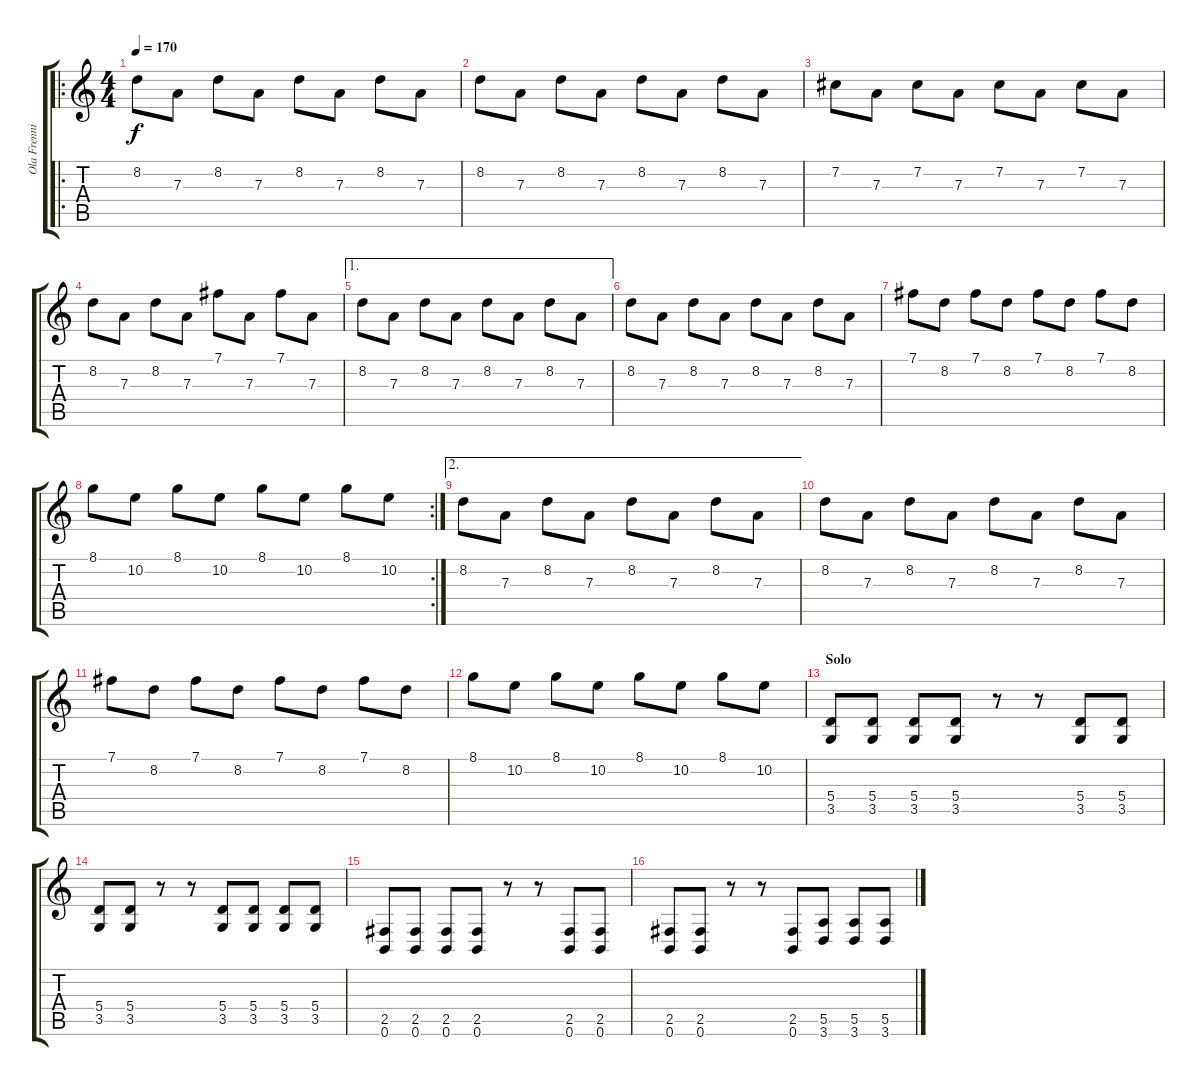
\track ("Ola Frenning" "Ola Frenni") {instrument distortionguitar}
\staff {score tabs}
\tuning (B3 Gb3 D3 A2 E2 B1) {hide}
\ro
\ts (4 4)
\tempo 170
\clef g2
\ks c
8.2.8{dy f} 7.3.8 8.2.8 7.3.8 8.2.8 7.3.8 8.2.8 7.3.8 |
8.2.8 7.3.8 8.2.8 7.3.8 8.2.8 7.3.8 8.2.8 7.3.8 |
7.2.8 7.3.8 7.2.8 7.3.8 7.2.8 7.3.8 7.2.8 7.3.8 |
8.2.8 7.3.8 8.2.8 7.3.8 7.1.8 7.3.8 7.1.8 7.3.8 |
\ae 1
8.2.8 7.3.8 8.2.8 7.3.8 8.2.8 7.3.8 8.2.8 7.3.8 |
8.2.8 7.3.8 8.2.8 7.3.8 8.2.8 7.3.8 8.2.8 7.3.8 |
7.1.8 8.2.8 7.1.8 8.2.8 7.1.8 8.2.8 7.1.8 8.2.8 |
\rc 2
8.1.8 10.2.8 8.1.8 10.2.8 8.1.8 10.2.8 8.1.8 10.2.8 |
\ae 2
8.2.8 7.3.8 8.2.8 7.3.8 8.2.8 7.3.8 8.2.8 7.3.8 |
8.2.8 7.3.8 8.2.8 7.3.8 8.2.8 7.3.8 8.2.8 7.3.8 |
7.1.8 8.2.8 7.1.8 8.2.8 7.1.8 8.2.8 7.1.8 8.2.8 |
8.1.8 10.2.8 8.1.8 10.2.8 8.1.8 10.2.8 8.1.8 10.2.8 |
\section ("" "Solo")
(5.4 3.5).8 (5.4 3.5).8 (5.4 3.5).8 (5.4 3.5).8 r.8 r.8 (5.4 3.5).8 (5.4 3.5).8 |
(5.4 3.5).8 (5.4 3.5).8 r.8 r.8 (5.4 3.5).8 (5.4 3.5).8 (5.4 3.5).8 (5.4 3.5).8 |
(2.5 0.6).8 (2.5 0.6).8 (2.5 0.6).8 (2.5 0.6).8 r.8 r.8 (2.5 0.6).8 (2.5 0.6).8 |
(2.5 0.6).8 (2.5 0.6).8 r.8 r.8 (2.5 0.6).8 (5.5 3.6).8 (5.5 3.6).8 (5.5 3.6).8
